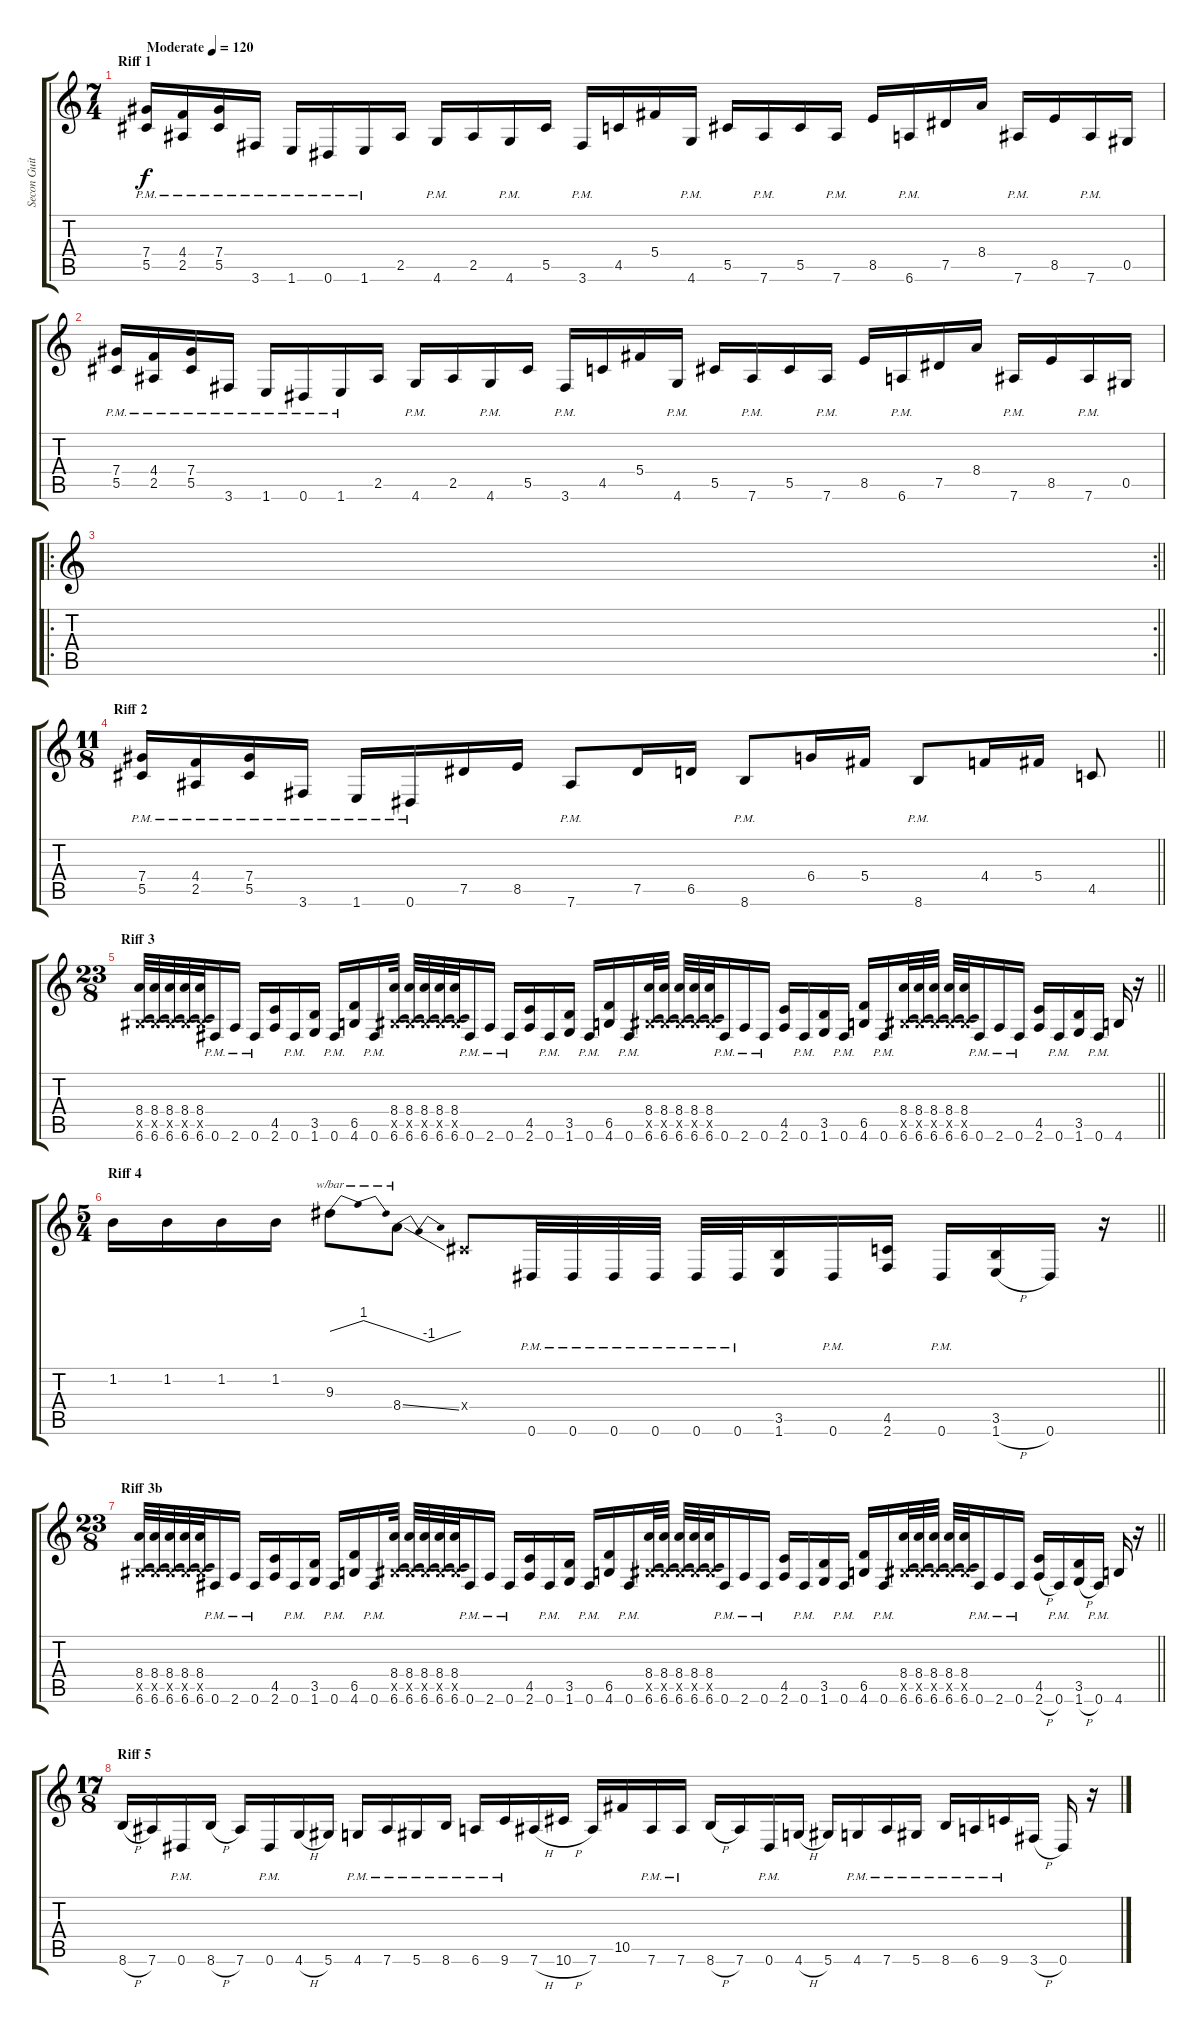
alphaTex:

\track ("Secon Guitar" "Secon Guit") {instrument distortionguitar}
\staff {score tabs}
\tuning (Eb4 Bb3 Gb3 Db3 Ab2 Eb2) {hide}
\ts (7 4)
\section ("" "Riff 1")
\tempo (120 "Moderate")
\clef g2
\ks c
(7.4 5.5{pm}).16{dy f instrument distortionguitar} (4.4 2.5{pm}).16 (7.4 5.5{pm}).16 3.6{pm}.16 1.6{pm}.16 0.6{pm}.16 1.6{pm}.16 2.5.16 4.6{pm}.16 2.5.16 4.6{pm}.16 5.5.16 3.6{pm}.16 4.5.16 5.4.16 4.6{pm}.16 5.5.16 7.6{pm}.16 5.5.16 7.6{pm}.16 8.5.16 6.6{pm}.16 7.5.16 8.4.16 7.6{pm}.16 8.5.16 7.6{pm}.16 0.5.16 |
(7.4 5.5{pm}).16 (4.4 2.5{pm}).16 (7.4 5.5{pm}).16 3.6{pm}.16 1.6{pm}.16 0.6{pm}.16 1.6{pm}.16 2.5.16 4.6{pm}.16 2.5.16 4.6{pm}.16 5.5.16 3.6{pm}.16 4.5.16 5.4.16 4.6{pm}.16 5.5.16 7.6{pm}.16 5.5.16 7.6{pm}.16 8.5.16 6.6{pm}.16 7.5.16 8.4.16 7.6{pm}.16 8.5.16 7.6{pm}.16 0.5.16 |
\ro
\rc 2
\barLineRight lightlight
|
\ts (11 8)
\section ("" "Riff 2")
\barLineRight lightlight
(7.4 5.5{pm}).16 (4.4 2.5{pm}).16 (7.4 5.5{pm}).16 3.6{pm}.16 1.6{pm}.16 0.6{pm}.16 7.5.16 8.5.16 7.6{pm}.8 7.5.16 6.5.16 8.6{pm}.8 6.4.16 5.4.16 8.6{pm}.8 4.4.16 5.4.16 4.5.8 |
\ts (23 8)
\section ("" "Riff 3")
\barLineRight lightlight
(8.4 0.5{x} 6.6).32 (8.4 0.5{x} 6.6).32 (8.4 0.5{x} 6.6).32 (8.4 0.5{x} 6.6).32 (8.4 0.5{x} 6.6).32 0.6{pm}.16 2.6{pm}.16 0.6{pm}.16 (4.5 2.6).16 0.6{pm}.16 (3.5 1.6).16 0.6{pm}.16 (6.5 4.6).16 0.6{pm}.16 (8.4 0.5{x} 6.6).32 (8.4 0.5{x} 6.6).32 (8.4 0.5{x} 6.6).32 (8.4 0.5{x} 6.6).32 (8.4 0.5{x} 6.6).32 0.6{pm}.16 2.6{pm}.16 0.6{pm}.16 (4.5 2.6).16 0.6{pm}.16 (3.5 1.6).16 0.6{pm}.16 (6.5 4.6).16 0.6{pm}.16 (8.4 0.5{x} 6.6).32 (8.4 0.5{x} 6.6).32 (8.4 0.5{x} 6.6).32 (8.4 0.5{x} 6.6).32 (8.4 0.5{x} 6.6).32 0.6{pm}.16 2.6{pm}.16 0.6{pm}.16 (4.5 2.6).16 0.6{pm}.16 (3.5 1.6).16 0.6{pm}.16 (6.5 4.6).16 0.6{pm}.16 (8.4 0.5{x} 6.6).32 (8.4 0.5{x} 6.6).32 (8.4 0.5{x} 6.6).32 (8.4 0.5{x} 6.6).32 (8.4 0.5{x} 6.6).32 0.6{pm}.16 2.6{pm}.16 0.6{pm}.16 (4.5 2.6).16 0.6{pm}.16 (3.5 1.6).16 0.6{pm}.16 4.6.16 r.16 |
\ts (5 4)
\section ("" "Riff 4")
\barLineRight lightlight
1.2.16 1.2.16 1.2.16 1.2.16 9.3.8{tbe (dip default 0 0 30 4 60 0)} 8.4{ss}.8{tbe (dip default 0 0 30 -4 60 0)} 0.4{x}.8 0.6{pm}.32 0.6{pm}.32 0.6{pm}.32 0.6{pm}.32 0.6{pm}.32 0.6{pm}.32 (3.5 1.6).16 0.6{pm}.16 (4.5 2.6).16 0.6{pm}.16 (3.5 1.6{h}).16 0.6.16 r.16 |
\ts (23 8)
\section ("" "Riff 3b")
\barLineRight lightlight
(8.4 0.5{x} 6.6).32 (8.4 0.5{x} 6.6).32 (8.4 0.5{x} 6.6).32 (8.4 0.5{x} 6.6).32 (8.4 0.5{x} 6.6).32 0.6{pm}.16 2.6{pm}.16 0.6{pm}.16 (4.5 2.6).16 0.6{pm}.16 (3.5 1.6).16 0.6{pm}.16 (6.5 4.6).16 0.6{pm}.16 (8.4 0.5{x} 6.6).32 (8.4 0.5{x} 6.6).32 (8.4 0.5{x} 6.6).32 (8.4 0.5{x} 6.6).32 (8.4 0.5{x} 6.6).32 0.6{pm}.16 2.6{pm}.16 0.6{pm}.16 (4.5 2.6).16 0.6{pm}.16 (3.5 1.6).16 0.6{pm}.16 (6.5 4.6).16 0.6{pm}.16 (8.4 0.5{x} 6.6).32 (8.4 0.5{x} 6.6).32 (8.4 0.5{x} 6.6).32 (8.4 0.5{x} 6.6).32 (8.4 0.5{x} 6.6).32 0.6{pm}.16 2.6{pm}.16 0.6{pm}.16 (4.5 2.6).16 0.6{pm}.16 (3.5 1.6).16 0.6{pm}.16 (6.5 4.6).16 0.6{pm}.16 (8.4 0.5{x} 6.6).32 (8.4 0.5{x} 6.6).32 (8.4 0.5{x} 6.6).32 (8.4 0.5{x} 6.6).32 (8.4 0.5{x} 6.6).32 0.6{pm}.16 2.6{pm}.16 0.6{pm}.16 (4.5 2.6{h}).16 0.6{pm}.16 (3.5 1.6{h}).16 0.6{pm}.16 4.6.16 r.16 |
\ts (17 8)
\section ("" "Riff 5")
8.6{h}.16 7.6.16 0.6{pm}.16 8.6{h}.16 7.6.16 0.6{pm}.16 4.6{h}.16 5.6.16 4.6{pm}.16 7.6{pm}.16 5.6{pm}.16 8.6{pm}.16 6.6{pm}.16 9.6{pm}.16 7.6{h}.16 10.6{h}.16 7.6.16 10.5.16 7.6{pm}.16 7.6{pm}.16 8.6{h}.16 7.6.16 0.6{pm}.16 4.6{h}.16 5.6.16 4.6{pm}.16 7.6{pm}.16 5.6{pm}.16 8.6{pm}.16 6.6{pm}.16 9.6{pm}.16 3.6{h}.16 0.6.16 r.16
